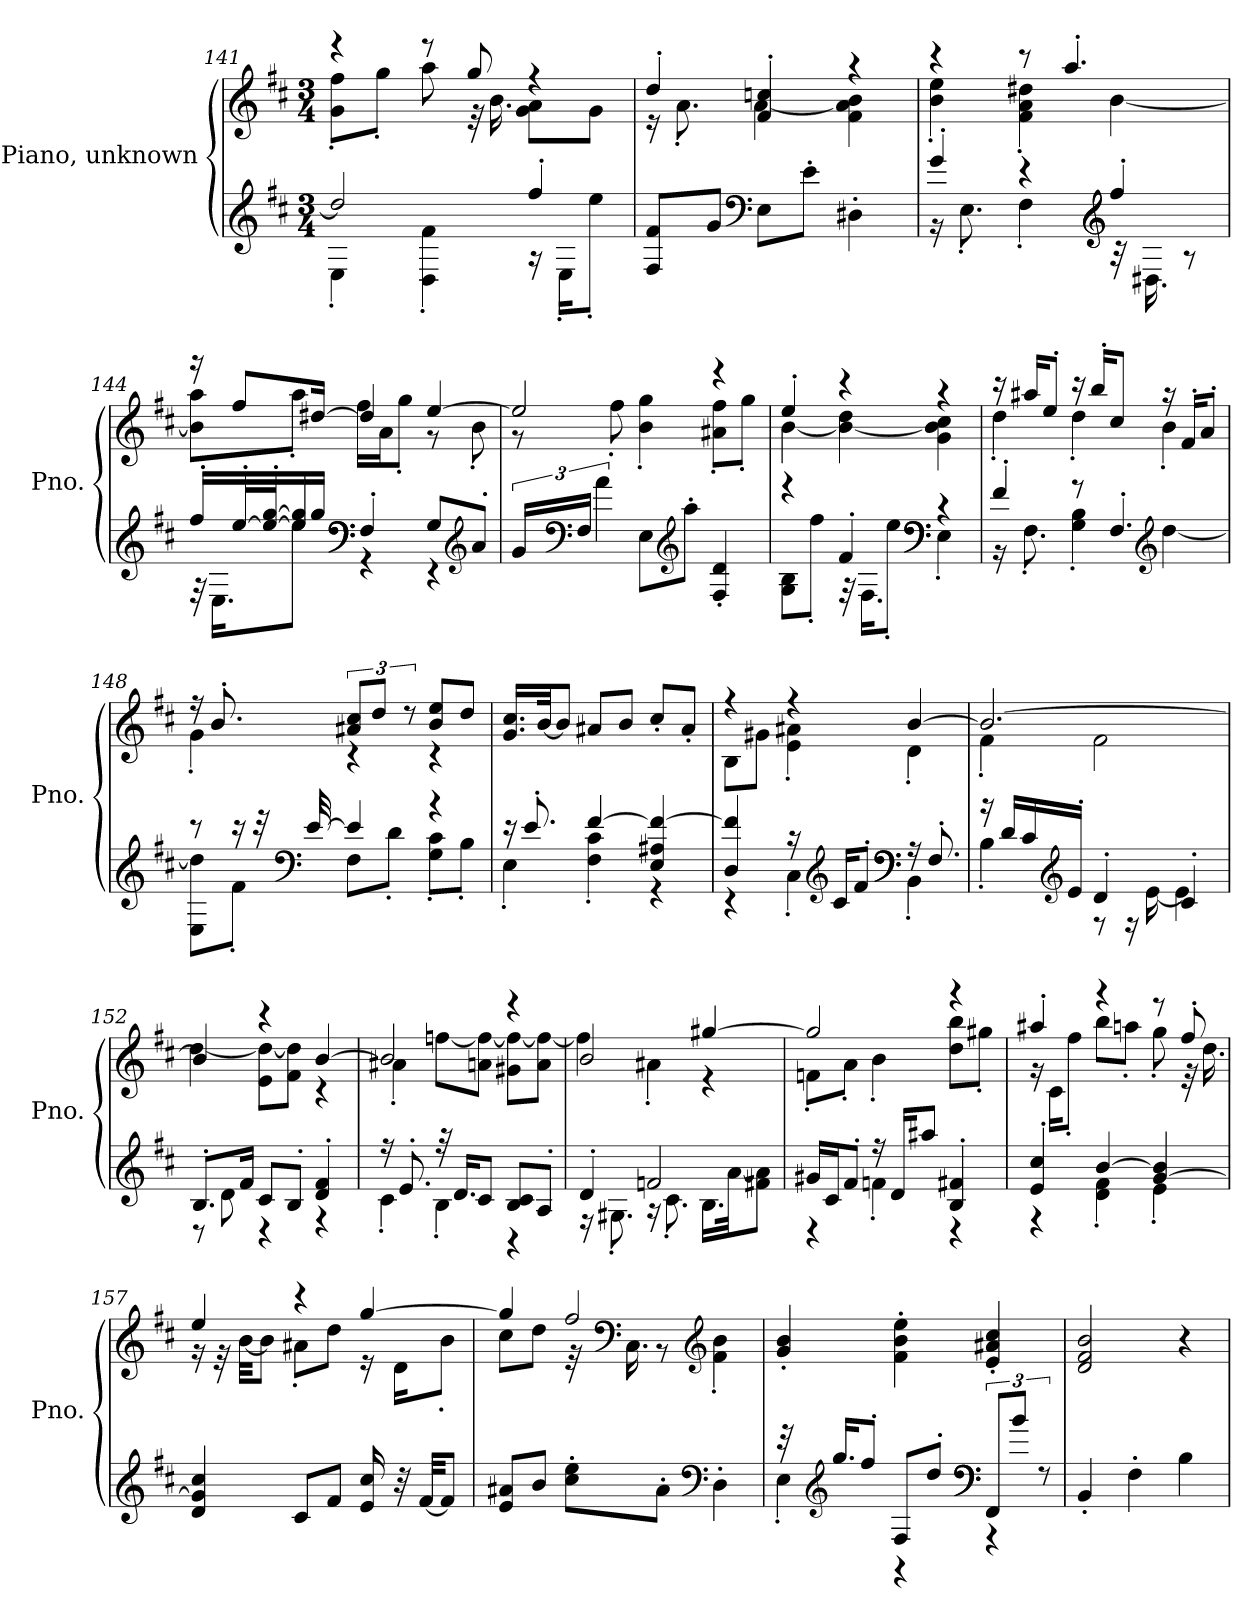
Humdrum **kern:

**kern	**kern
*part1	*part1
*staff2	*staff1
*I"Piano, unknown	*
*I'Pno.	*
*clefG2	*clefG2
*k[f#c#]	*k[f#c#]
*M3/4	*M3/4
=141	=141
*^	*^
2dd/]	4E'\	4r	8g\' 8ff#\'L
.	.	.	8gg'\J
.	4D\' 4f#\'	8r	8aa\
.	.	8gg/	32r
.	.	.	16.b\
4ff#'/	16r	4r	8g\ 8a\L
.	16E'\KL	.	.
.	8ee'\J	.	8g\J
*v	*v	*	*
=142	=142	=142
8F#/ 8f#/L	4dd'/	16r
.	.	8.a'\
8g/J	.	.
*clefF4	*	*
8E\L	4f#/' 4ccn/'	[4a\
8e'\J	.	.
4D#X'\	4r	4f#\ 4a\] 4b\
!!LO:LB:g=z	!!
=143	=143	=143
*^	*	*
4g'/	16r	4r	4b\' 4ee\'
.	8.E'\	.	.
4r	4F#'\	8r	4f#\' 4a\' 4dd#X\'
.	.	4.aa'/	.
*clefG2	*	*	*
4ff#'/	32r	.	[4b\
.	16.D#X\	.	.
.	8r	.	.
=144	=144	=144	=144
16ff#'/LL	32r	16r	8b\] 8aa\L
.	16.E\KL	.	.
[32ee'/L	.	8ff#/L	.
32ee/_' [32gg/'J	.	.	.
16ee/] 16gg/]	8ee\J	.	8aa'\J
16gg/JJ	.	[16dd#X/Jk	.
*clefF4	*	*	*
4F#'/	4r	4dd#/]	16ff#\LL
.	.	.	16a\J
.	.	.	8gg'\J
8G/L	4r	[4ee/	8r
*clefG2	*	*	*
8a'/J	.	.	8b'\
*v	*v	*	*
=145	=145	=145
24g/LL	2ee/]	8r
*clefF4	*	*
24F#/JJ	.	.
6a\	.	.
.	.	8ff#'\
8E\L	.	4b\' 4gg\'
*clefG2	*	*
8aa'\J	.	.
4F#/' 4d/'	4r	8a#X\' 8ff#\'L
.	.	8gg'\J
!!LO:LB:g=z	!!
=146	=146	=146
*^	*	*
4r	8G\ 8B\L	4ee'/	[4b\
.	8ff#'\J	.	.
4f#'/	32r	4r	4b\_ 4dd\
.	16.F#\KL	.	.
.	8ee'\J	.	.
*clefF4	*	*	*
4r	4E'\	4r	4g\ 4b\] 4cc#\
=147	=147	=147	=147
4f#'/	16r	16r	4dd'\
.	8.F#'\	16aa#X/KL	.
.	.	8ee'/J	.
8r	4G\' 4B\'	16r	4dd'\
.	.	16bb'/KL	.
4.F#'/	.	8cc#/J	.
*clefG2	*	*	*
.	[4dd\	16r	4b'\
.	.	16f#'/KL	.
.	.	8a'/J	.
=148	=148	=148	=148
8r	8E\ 8dd\]L	16r	4g'\
.	.	8.b'/	.
16r	8f#'\J	.	.
32r	.	.	.
*clefF4	*	*	*
[32e/	.	.	.
4e/]	8F#\L	12a#X/ 12cc#/L	4r
.	.	12dd/J	.
.	8d'\J	.	.
.	.	12r	.
4r	8G\' 8c#\'L	8b/ 8ee/L	4r
.	8B'\J	8dd/J	.
*	*	*v	*v
=149	=149	=149
16r	4E'\	16.g/ 16.cc#/LL
8.e'/	.	.
.	.	[32b/JK
.	.	8b/J]
[4f#/	4F#\' 4c#\'	8a#X/L
.	.	8b/J
4E/ 4A#X/ 4f#/_	4r	8cc#'/L
.	.	8a#'/J
!!LO:LB:g=z
=150	=150	=150
*	*	*^
4D/ 4f#/]	4r	4r	8B\L
.	.	.	8g#X\J
16r	4C#'\	4r	4e\' 4a#X\'
*clefG2	*	*	*
16c#/KL	.	.	.
8f#'/J	.	.	.
*clefF4	*	*	*
16r	4BB'\	[4b/	4d'\
8.F#'/	.	.	.
=151	=151	=151	=151
16r	4B'\	2.b/_	4f#'\
16d/LL	.	.	.
16c#/	.	.	.
*clefG2	*	*	*
16e'/JJ	.	.	.
4d'/	8r	.	2f#\
.	16r	.	.
.	[16e\	.	.
4c#'/	4e\]	.	.
=152	=152	=152	=152
8.B'/L	8r	4b/]	[4dd\
.	8d\	.	.
16f#/Jk	.	.	.
8c#/L	4r	4r	8e\ 8dd\_L
8B'/J	.	.	8f#\ 8dd\]J
4d/' 4f#/'	4r	[4b/	4r
=153	=153	=153	=153
16r	4c#'\	2b/]	4a#X'\
8.e'/	.	.	.
32r	4B'\	.	[8ffn\L
16.d/KL	.	.	.
8c#/J	.	.	8an\ 8ff\_J
8B/ 8c#/L	4r	4r	8g#X\ 8ff\_L
8A'/J	.	.	8a\ 8ff\_J
!!LO:LB:g=z	!!
=154	=154	=154	=154
4d'/	16r	2b/	4ff\]
.	8.G#X'\	.	.
2fn/	16r	.	4a#X'\
.	8.c#'\	.	.
.	16.B\LL	[4gg#X/	4r
.	[32a\JK	.	.
.	8f#X\ 8a\]J	.	.
=155	=155	=155	=155
16g#X/LL	4r	2gg#/]	8fn'\L
16c#/J	.	.	.
8f#'/J	.	.	8a'\J
16r	4fn'\	.	4b'\
16d/KL	.	.	.
8aa#X/J	.	.	.
4B/' 4f#X/'	4r	4r	8dd\ 8bb\L
.	.	.	8gg#X'\J
=156	=156	=156	=156
4e/' 4cc#/'	4r	4aa#X'/	16r
.	.	.	16c#\KL
.	.	.	8ff#'\J
[4b/	4d\' 4f#\'	4r	8bb\L
.	.	.	8aan'\J
[4g/ 4b/]	4e'\	8r	8gg'\
.	.	8ff#'/	32r
.	.	.	16.dd\
*v	*v	*	*
!!LO:LB:g=z	!!
=157	=157	=157
4d/ 4g/] 4cc#/	4ee/	16r
.	.	32r
.	.	[32b\KKL
.	.	8b\J]
8c#/L	4r	8a#X'\L
8f#/J	.	8dd\J
16e/ 16cc#/	[4gg/	16r
32r	.	16d\KL
[32f#/KKL	.	.
8f#/J]	.	8b'\J
=158	=158	=158
8e/ 8a#X/L	4gg/]	8cc#\L
8b/J	.	8dd\J
8cc#\' 8ee\'L	2ff#/	32r
*	*clefF4	*
.	.	16.C#\
8a#'\J	.	8r
*clefF4	*clefG2	*
4D'\	.	4f#\' 4b\'
*	*v	*v
=159	=159
*^	*
32r	4E'\	4g/' 4b/'
*clefG2	*	*
16.gg/KL	.	.
8ff#'/J	.	.
8F#/L	4r	4f#\' 4b\' 4ee\'
8dd'/J	.	.
*clefF4	*	*
12FF#/L	4r	4e/' 4a#X/' 4cc#/'
12b/J	.	.
12r	.	.
*v	*v	*
=160	=160
4BB'/	2d/ 2f#/ 2b/
4F#'\	.
4B\	4r
=	=
*-	*-
